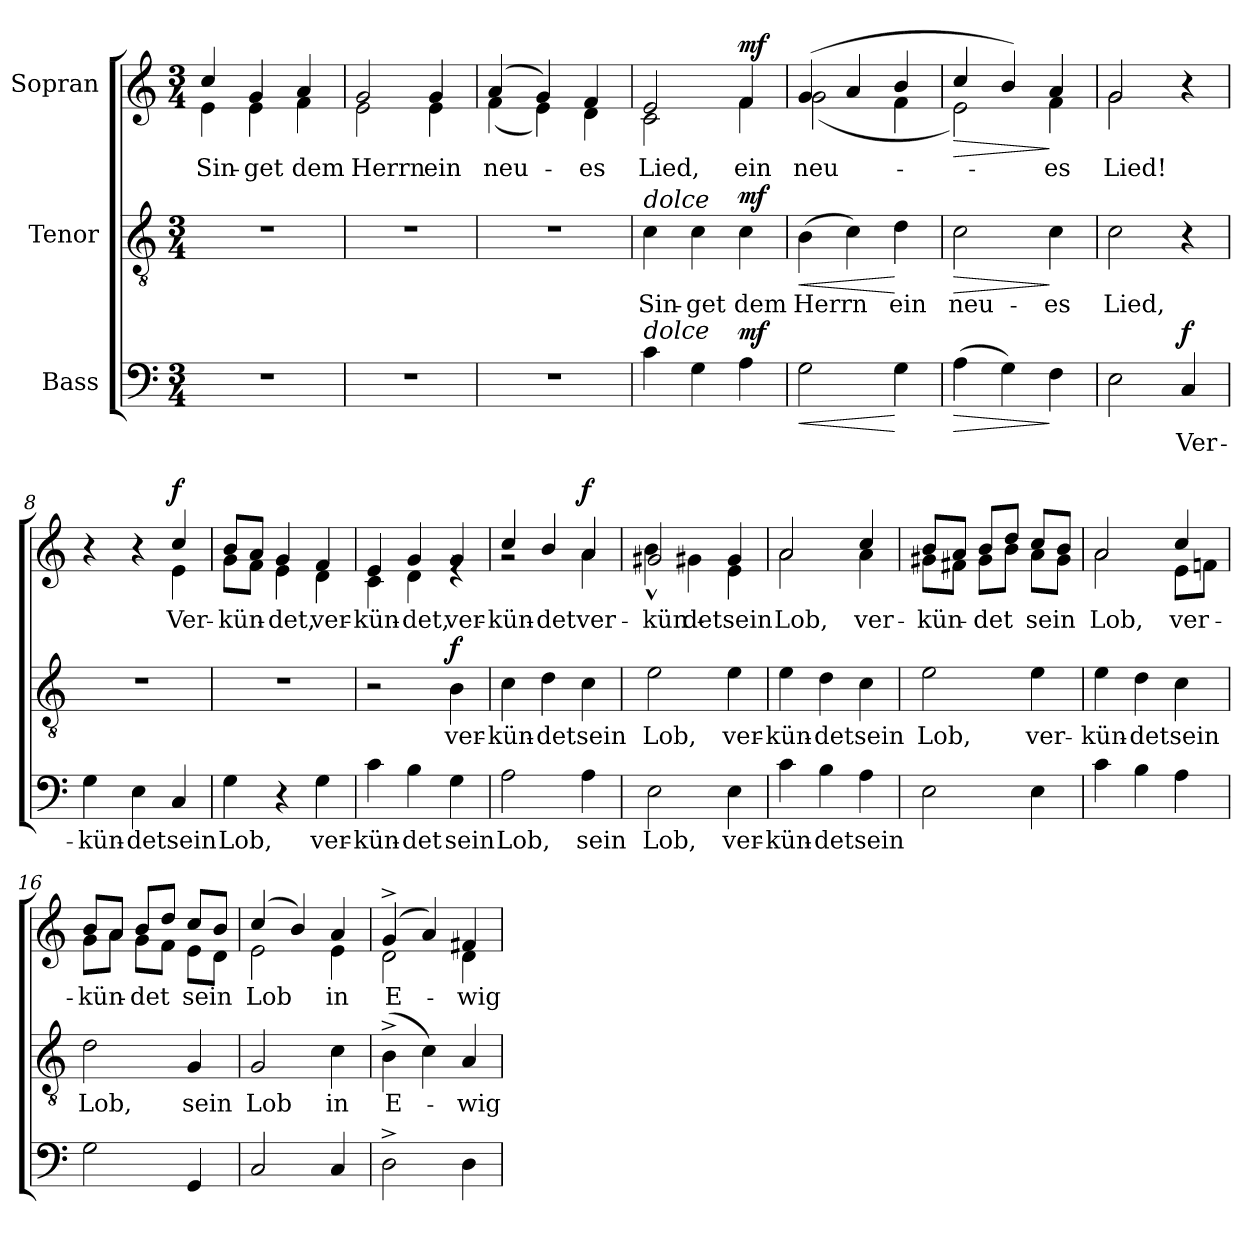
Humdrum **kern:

**kern	**text	**dynam	**kern	**text	**dynam	**kern	**text	**dynam
*part3	*part3	*part3	*part2	*part2	*part2	*part1	*part1	*part1
*staff3	*staff3	*staff3	*staff2	*staff2	*staff2	*staff1	*staff1	*staff1
*I"Bass	*	*	*I"Tenor	*	*	*I"Sopran	*	*
*clefF4	*	*	*clefGv2	*	*	*clefG2	*	*
*k[]	*	*	*k[]	*	*	*k[]	*	*
*M3/4	*	*	*M3/4	*	*	*M3/4	*	*
=1	=1	=1	=1	=1	=1	=1	=1	=1
!	!	!	!	!	!	!LO:TX:a:B:t=Mäßig geschwind	!	!
!	!	!	!	!	!	!LO:TX:a:i:t=dolce	!	!
!	!	!	!	!	!	!	!LO:LY:b	!
*	*	*	*	*	*	*^	*	*
2.r	.	.	2.r	.	.	4cc/	4e\	Sin-	.
!	!	!	!	!	!	!	!	!LO:LY:b	!
.	.	.	.	.	.	4g/	4e\	-get	.
!	!	!	!	!	!	!	!	!LO:LY:b	!
.	.	.	.	.	.	4a/	4f\	dem	.
=2	=2	=2	=2	=2	=2	=2	=2	=2	=2
!	!	!	!	!	!	!	!	!LO:LY:b	!
2.r	.	.	2.r	.	.	2g/	2e\	Herrn	.
!	!	!	!	!	!	!	!	!LO:LY:b	!
.	.	.	.	.	.	4g/	4e\	ein	.
=3	=3	=3	=3	=3	=3	=3	=3	=3	=3
!	!	!	!	!	!	!	!	!LO:LY:b	!
2.r	.	.	2.r	.	.	(4a/	(4f\	neu-	.
.	.	.	.	.	.	4g/)	4e\)	.	.
!	!	!	!	!	!	!	!	!LO:LY:b	!
.	.	.	.	.	.	4f/	4d\	-es	.
=4	=4	=4	=4	=4	=4	=4	=4	=4	=4
!	!	!	!LO:TX:a:i:t=dolce	!	!	!	!	!	!
!LO:TX:a:i:t=dolce	!	!	!	!	!	!	!	!	!
!	!	!	!	!LO:LY:b	!	!	!	!LO:LY:b	!
4c\	.	.	4c\	Sin-	.	2e/	2c\	Lied,	.
!	!	!	!	!LO:LY:b	!	!	!	!	!
4G\	.	.	4c\	-get	.	.	.	.	.
!	!	!LO:DY:a	!	!LO:LY:b	!LO:DY:a	!	!	!LO:LY:b	!LO:DY:a
4A\	.	mf	4c\	dem	mf	4f/	4f\	ein	mf
=5	=5	=5	=5	=5	=5	=5	=5	=5	=5
!	!	!LO:HP:b	!	!LO:LY:b	!LO:HP:b	!	!	!LO:LY:b	!
2G\	.	<	(4B\	Herrn	<	(4g/	(2g\	neu-	.
.	.	.	4c\)	.	.	4a/	.	.	.
!	!	!	!	!LO:LY:b	!	!	!	!	!
4G\	.	[	4d\	ein	[	4b/	4f\	.	.
=6	=6	=6	=6	=6	=6	=6	=6	=6	=6
!	!	!LO:HP:b	!	!LO:LY:b	!LO:HP:b	!	!	!	!LO:HP:b
(4A\	.	>	2c\	neu-	>	4cc/	2e\)	.	>
4G\)	.	.	.	.	.	4b/)	.	.	.
!	!	!	!	!LO:LY:b	!	!	!	!LO:LY:b	!
4F\	.	]	4c\	-es	]	4a/	4f\	-es	]
=7	=7	=7	=7	=7	=7	=7	=7	=7	=7
!	!	!	!	!LO:LY:b	!	!	!	!LO:LY:b	!
2E\	.	.	2c\	Lied,	.	2g/	2g\	Lied!	.
!	!LO:LY:b	!LO:DY:a	!	!	!	!	!	!	!
4C/	Ver-	f	4r	.	.	4r	4ryy	.	.
!!LO:LB:g=z	!!
=8	=8	=8	=8	=8	=8	=8	=8	=8	=8
!	!LO:LY:b	!	!	!	!	!	!	!	!
4G\	-kün-	.	2.r	.	.	4r	4ryy	.	.
!	!LO:LY:b	!	!	!	!	!	!	!	!
4E\	-det	.	.	.	.	4r	4ryy	.	.
!	!LO:LY:b	!	!	!	!	!	!	!LO:LY:b	!LO:DY:a
4C/	sein	.	.	.	.	4cc/	4e\	Ver-	f
=9	=9	=9	=9	=9	=9	=9	=9	=9	=9
!	!LO:LY:b	!	!	!	!	!	!	!LO:LY:b	!
4G\	Lob,	.	2.r	.	.	8b/L	8g\L	-kün-	.
.	.	.	.	.	.	8a/J	8f\J	.	.
!	!	!	!	!	!	!	!	!LO:LY:b	!
4r	.	.	.	.	.	4g/	4e\	-det,	.
!	!LO:LY:b	!	!	!	!	!	!	!LO:LY:b	!
4G\	ver-	.	.	.	.	4f/	4d\	ver-	.
=10	=10	=10	=10	=10	=10	=10	=10	=10	=10
!	!LO:LY:b	!	!	!	!	!	!	!LO:LY:b	!
4c\	-kün-	.	2r	.	.	4e/	4c\	-kün-	.
!	!LO:LY:b	!	!	!	!	!	!	!LO:LY:b	!
4B\	-det	.	.	.	.	4g/	4d\	-det,	.
!	!LO:LY:b	!	!	!LO:LY:b	!LO:DY:a	!	!	!LO:LY:b	!
4G\	sein	.	4B\	ver-	f	4g/	4re	ver-	.
=11	=11	=11	=11	=11	=11	=11	=11	=11	=11
!	!LO:LY:b	!	!	!LO:LY:b	!	!	!	!LO:LY:b	!
2A\	Lob,	.	4c\	-kün-	.	4cc/	2rg	-kün-	.
!	!	!	!	!LO:LY:b	!	!	!	!LO:LY:b	!
.	.	.	4d\	-det	.	4b/	.	-det	.
!	!LO:LY:b	!	!	!LO:LY:b	!	!	!	!LO:LY:b	!
!	!	!	!	!	!	!	!	!LO:LY:b	!LO:DY:b
4A\	sein	.	4c\	sein	.	4a/	4a\	ver-	f
=12	=12	=12	=12	=12	=12	=12	=12	=12	=12
!	!LO:LY:b	!	!	!LO:LY:b	!	!	!	!LO:LY:b	!
!	!	!	!	!	!	!	!	!LO:LY:b	!
2E\	Lob,	.	2e\	Lob,	.	2g#X/	4b^^\	-kün-	.
!	!	!	!	!	!	!	!	!LO:LY:b	!
.	.	.	.	.	.	.	4g#X\	-det	.
!	!LO:LY:b	!	!	!LO:LY:b	!	!	!	!LO:LY:b	!
4E\	ver-	.	4e\	ver-	.	4g#/	4e\	sein	.
=13	=13	=13	=13	=13	=13	=13	=13	=13	=13
!	!LO:LY:b	!	!	!LO:LY:b	!	!	!	!LO:LY:b	!
4c\	-kün-	.	4e\	-kün-	.	2a/	2a\	Lob,	.
!	!LO:LY:b	!	!	!LO:LY:b	!	!	!	!	!
4B\	-det	.	4d\	-det	.	.	.	.	.
!	!LO:LY:b	!	!	!LO:LY:b	!	!	!	!LO:LY:b	!
4A\	sein	.	4c\	sein	.	4cc/	4a\	ver-	.
!!LO:LB:g=z	!!
=14	=14	=14	=14	=14	=14	=14	=14	=14	=14
!	!	!	!	!LO:LY:b	!	!	!	!LO:LY:b	!
2E\	.	.	2e\	Lob,	.	8b/L	8g#X\L	-kün-	.
.	.	.	.	.	.	8a/J	8f#X\J	.	.
!	!	!	!	!	!	!	!	!LO:LY:b	!
.	.	.	.	.	.	8b/L	8g#\L	-det	.
.	.	.	.	.	.	8dd/J	8b\J	.	.
!	!	!	!	!LO:LY:b	!	!	!	!LO:LY:b	!
4E\	.	.	4e\	ver-	.	8cc/L	8a\L	sein	.
.	.	.	.	.	.	8b/J	8g#\J	.	.
=15	=15	=15	=15	=15	=15	=15	=15	=15	=15
!	!	!	!	!LO:LY:b	!	!	!	!LO:LY:b	!
4c\	.	.	4e\	-kün-	.	2a/	2a\	Lob,	.
!	!	!	!	!LO:LY:b	!	!	!	!	!
4B\	.	.	4d\	-det	.	.	.	.	.
!	!	!	!	!LO:LY:b	!	!	!	!LO:LY:b	!
4A\	.	.	4c\	sein	.	4cc/	8e\L	ver-	.
.	.	.	.	.	.	.	8fn\J	.	.
=16	=16	=16	=16	=16	=16	=16	=16	=16	=16
!	!	!	!	!LO:LY:b	!	!	!	!LO:LY:b	!
2G\	.	.	2d\	Lob,	.	8b/L	8g\L	-kün-	.
.	.	.	.	.	.	8a/J	8a\J	.	.
!	!	!	!	!	!	!	!	!LO:LY:b	!
.	.	.	.	.	.	8b/L	8g\L	-det	.
.	.	.	.	.	.	8dd/J	8f\J	.	.
!	!	!	!	!LO:LY:b	!	!	!	!LO:LY:b	!
4GG/	.	.	4G/	sein	.	8cc/L	8e\L	sein	.
.	.	.	.	.	.	8b/J	8d\J	.	.
=17	=17	=17	=17	=17	=17	=17	=17	=17	=17
!	!	!	!	!LO:LY:b	!	!	!	!LO:LY:b	!
2C/	.	.	2G/	Lob	.	(4cc/	2e\	Lob	.
.	.	.	.	.	.	4b/)	.	.	.
!	!	!	!	!LO:LY:b	!	!	!	!LO:LY:b	!
4C/	.	.	4c\	in	.	4a/	4e\	-in	.
=18	=18	=18	=18	=18	=18	=18	=18	=18	=18
!	!	!	!	!LO:LY:b	!	!	!	!LO:LY:b	!
2D^\	.	.	(4B^\	E-	.	(4g^/	2d\	E-	.
.	.	.	4c\)	.	.	4a/)	.	.	.
!	!	!	!	!LO:LY:b	!	!	!	!LO:LY:b	!
4D\	.	.	4A/	-wig-	.	4f#X/	4d\	-wig-	.
*	*	*	*	*	*	*v	*v	*	*
=	=	=	=	=	=	=	=	=
*-	*-	*-	*-	*-	*-	*-	*-	*-
